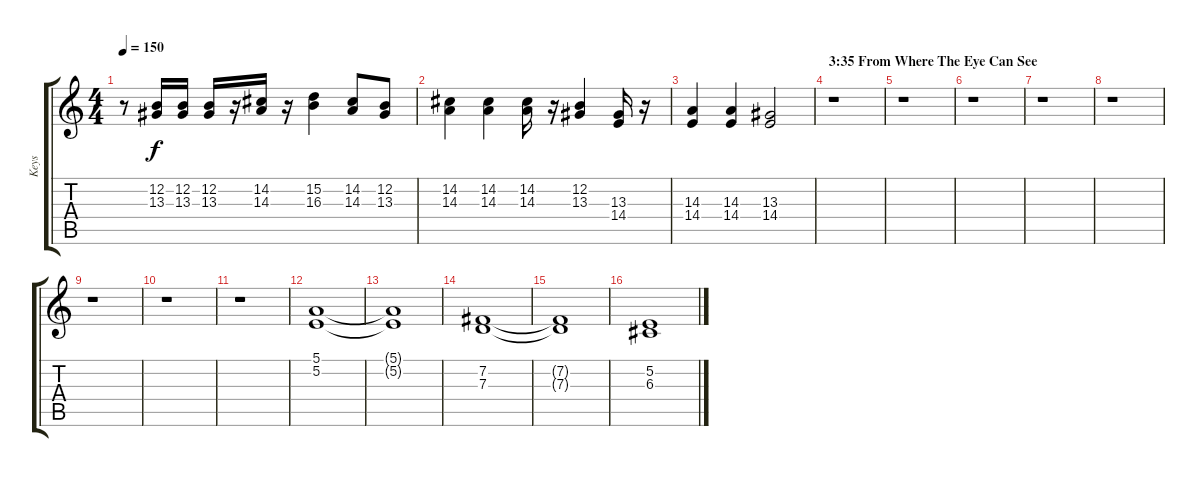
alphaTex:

\track ("Keys" "Keys") {instrument trumpet}
\staff {score tabs}
\tuning (E4 B3 G3 D3 A2 E2) {hide}
\ts (4 4)
\tempo 150
\clef g2
\ks c
r.8{dy f} (12.2 13.3).16 (12.2 13.3).16 (12.2 13.3).16 r.16 (14.2 14.3).16 r.16 (15.2 16.3).4 (14.2 14.3).8 (12.2 13.3).8 |
(14.2 14.3).4 (14.2 14.3).4 (14.2 14.3).16 r.16 (12.2 13.3).4 (13.3 14.4).16 r.16 |
(14.3 14.4).4 (14.3 14.4).4 (13.3 14.4).2 |
\section ("" "3:35 From Where The Eye Can See")
r.1 |
r.1 |
r.1 |
r.1 |
r.1 |
r.1 |
r.1 |
r.1 |
(5.1 5.2).1 |
(5.1{t} 5.2{t}).1 |
(7.2 7.3).1 |
(7.2{t} 7.3{t}).1 |
(5.2 6.3).1
